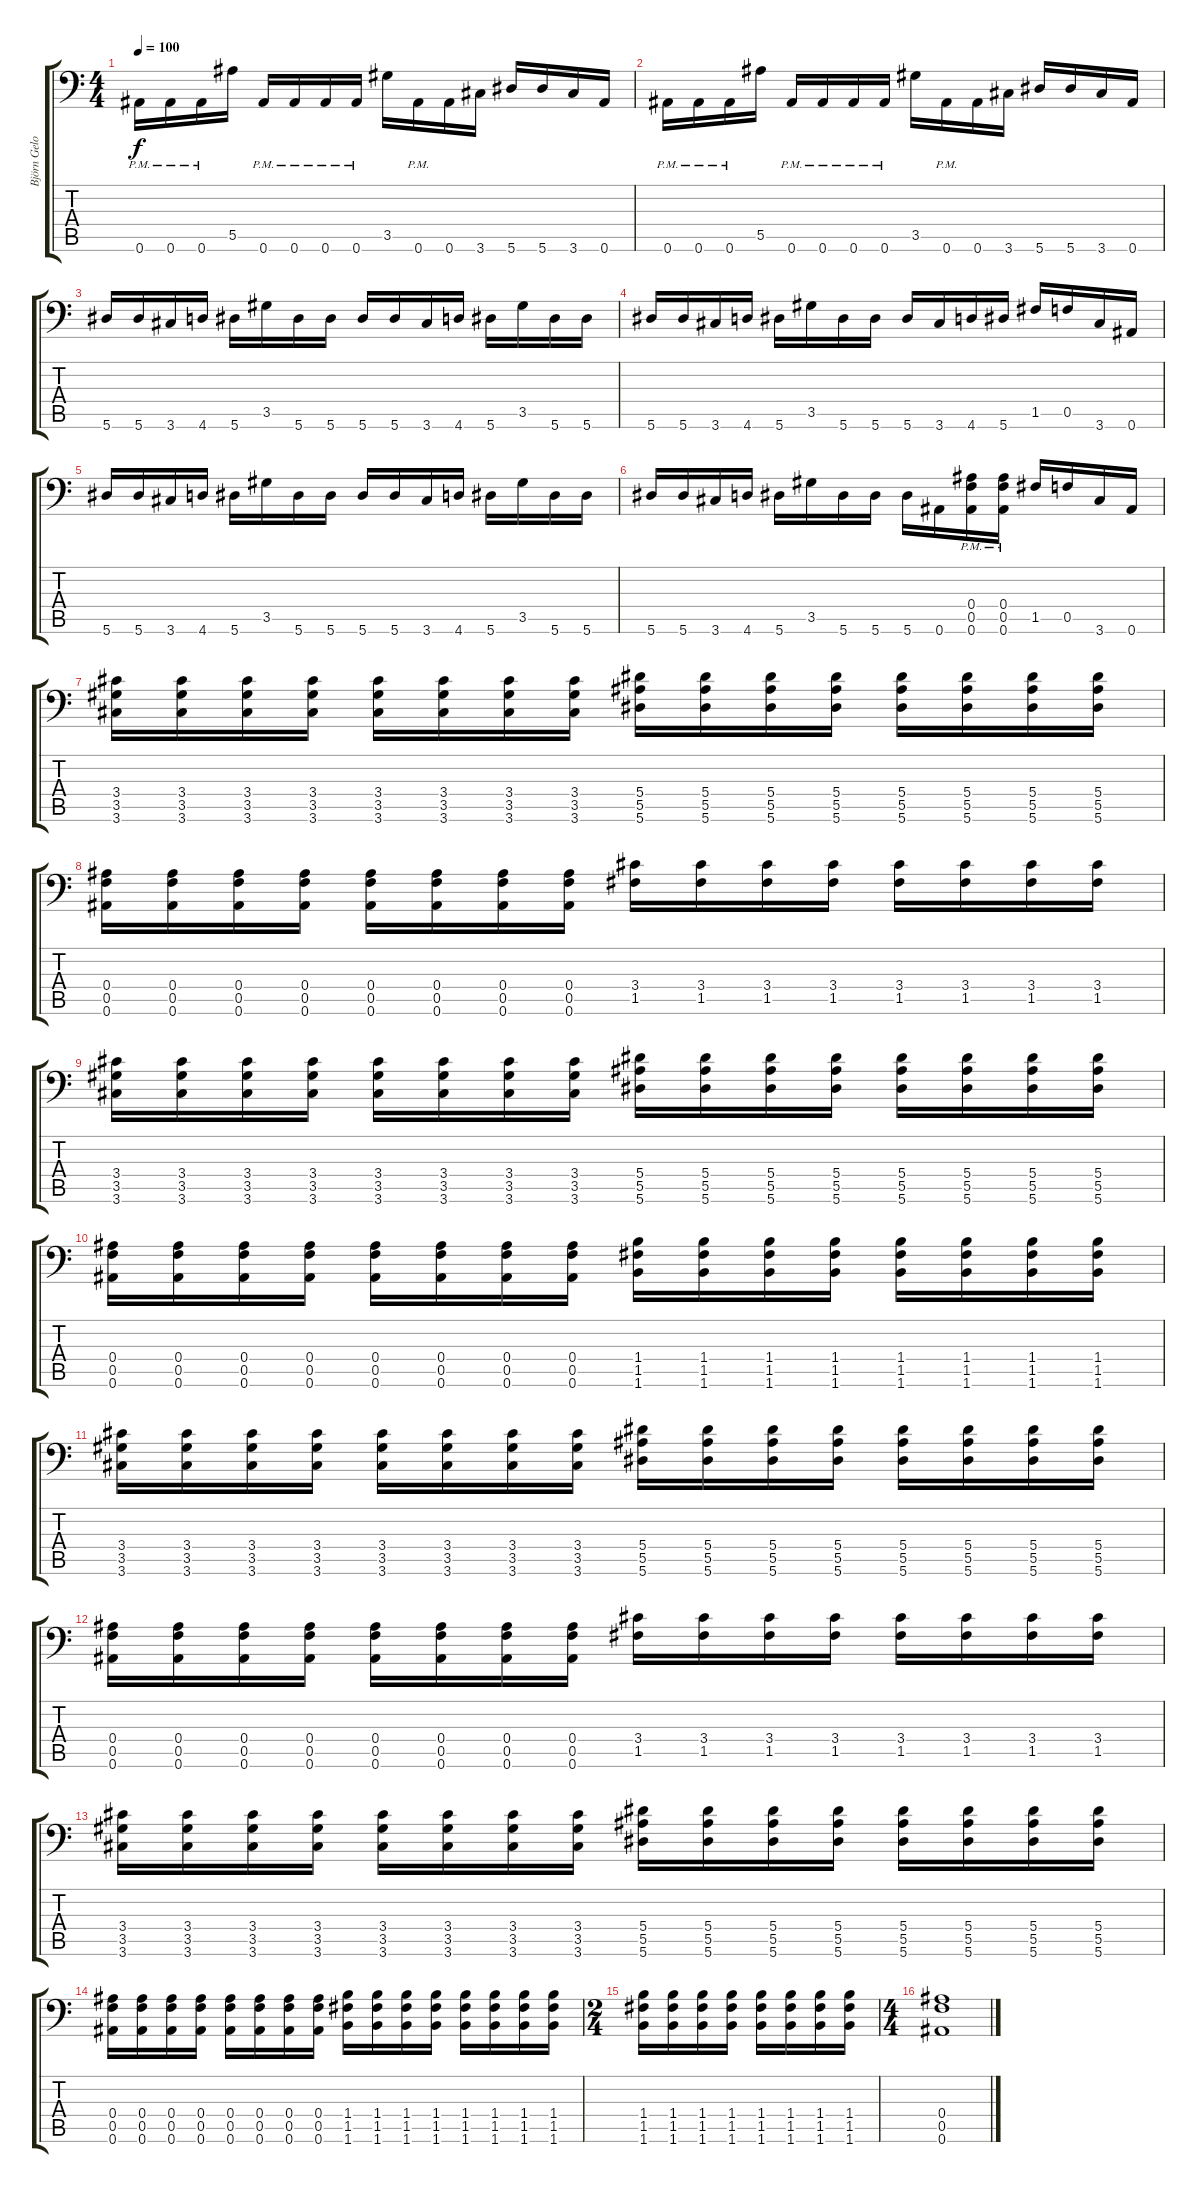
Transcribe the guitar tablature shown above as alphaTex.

\track ("Björn Gelotte" "Björn Gelo") {instrument distortionguitar}
\staff {score tabs}
\tuning (C4 G3 Eb3 Bb2 F2 Bb1) {hide}
\ts (4 4)
\tempo 100
\clef f4
\ks c
0.6{pm}.16{dy f} 0.6{pm}.16 0.6{pm}.16 5.5.16 0.6{pm}.16 0.6{pm}.16 0.6{pm}.16 0.6{pm}.16 3.5.16 0.6{pm}.16 0.6.16 3.6.16 5.6.16 5.6.16 3.6.16 0.6.16 |
0.6{pm}.16 0.6{pm}.16 0.6{pm}.16 5.5.16 0.6{pm}.16 0.6{pm}.16 0.6{pm}.16 0.6{pm}.16 3.5.16 0.6{pm}.16 0.6.16 3.6.16 5.6.16 5.6.16 3.6.16 0.6.16 |
5.6.16 5.6.16 3.6.16 4.6.16 5.6.16 3.5.16 5.6.16 5.6.16 5.6.16 5.6.16 3.6.16 4.6.16 5.6.16 3.5.16 5.6.16 5.6.16 |
5.6.16 5.6.16 3.6.16 4.6.16 5.6.16 3.5.16 5.6.16 5.6.16 5.6.16 3.6.16 4.6.16 5.6.16 1.5.16 0.5.16 3.6.16 0.6.16 |
5.6.16 5.6.16 3.6.16 4.6.16 5.6.16 3.5.16 5.6.16 5.6.16 5.6.16 5.6.16 3.6.16 4.6.16 5.6.16 3.5.16 5.6.16 5.6.16 |
5.6.16 5.6.16 3.6.16 4.6.16 5.6.16 3.5.16 5.6.16 5.6.16 5.6.16 0.6.16 (0.4{pm} 0.5{pm} 0.6{pm}).16 (0.4{pm} 0.5{pm} 0.6{pm}).16 1.5.16 0.5.16 3.6.16 0.6.16 |
(3.4 3.5 3.6).16 (3.4 3.5 3.6).16 (3.4 3.5 3.6).16 (3.4 3.5 3.6).16 (3.4 3.5 3.6).16 (3.4 3.5 3.6).16 (3.4 3.5 3.6).16 (3.4 3.5 3.6).16 (5.4 5.5 5.6).16 (5.4 5.5 5.6).16 (5.4 5.5 5.6).16 (5.4 5.5 5.6).16 (5.4 5.5 5.6).16 (5.4 5.5 5.6).16 (5.4 5.5 5.6).16 (5.4 5.5 5.6).16 |
(0.4 0.5 0.6).16 (0.4 0.5 0.6).16 (0.4 0.5 0.6).16 (0.4 0.5 0.6).16 (0.4 0.5 0.6).16 (0.4 0.5 0.6).16 (0.4 0.5 0.6).16 (0.4 0.5 0.6).16 (3.4 1.5).16 (3.4 1.5).16 (3.4 1.5).16 (3.4 1.5).16 (3.4 1.5).16 (3.4 1.5).16 (3.4 1.5).16 (3.4 1.5).16 |
(3.4 3.5 3.6).16 (3.4 3.5 3.6).16 (3.4 3.5 3.6).16 (3.4 3.5 3.6).16 (3.4 3.5 3.6).16 (3.4 3.5 3.6).16 (3.4 3.5 3.6).16 (3.4 3.5 3.6).16 (5.4 5.5 5.6).16 (5.4 5.5 5.6).16 (5.4 5.5 5.6).16 (5.4 5.5 5.6).16 (5.4 5.5 5.6).16 (5.4 5.5 5.6).16 (5.4 5.5 5.6).16 (5.4 5.5 5.6).16 |
(0.4 0.5 0.6).16 (0.4 0.5 0.6).16 (0.4 0.5 0.6).16 (0.4 0.5 0.6).16 (0.4 0.5 0.6).16 (0.4 0.5 0.6).16 (0.4 0.5 0.6).16 (0.4 0.5 0.6).16 (1.4 1.5 1.6).16 (1.4 1.5 1.6).16 (1.4 1.5 1.6).16 (1.4 1.5 1.6).16 (1.4 1.5 1.6).16 (1.4 1.5 1.6).16 (1.4 1.5 1.6).16 (1.4 1.5 1.6).16 |
(3.4 3.5 3.6).16 (3.4 3.5 3.6).16 (3.4 3.5 3.6).16 (3.4 3.5 3.6).16 (3.4 3.5 3.6).16 (3.4 3.5 3.6).16 (3.4 3.5 3.6).16 (3.4 3.5 3.6).16 (5.4 5.5 5.6).16 (5.4 5.5 5.6).16 (5.4 5.5 5.6).16 (5.4 5.5 5.6).16 (5.4 5.5 5.6).16 (5.4 5.5 5.6).16 (5.4 5.5 5.6).16 (5.4 5.5 5.6).16 |
(0.4 0.5 0.6).16 (0.4 0.5 0.6).16 (0.4 0.5 0.6).16 (0.4 0.5 0.6).16 (0.4 0.5 0.6).16 (0.4 0.5 0.6).16 (0.4 0.5 0.6).16 (0.4 0.5 0.6).16 (3.4 1.5).16 (3.4 1.5).16 (3.4 1.5).16 (3.4 1.5).16 (3.4 1.5).16 (3.4 1.5).16 (3.4 1.5).16 (3.4 1.5).16 |
(3.4 3.5 3.6).16 (3.4 3.5 3.6).16 (3.4 3.5 3.6).16 (3.4 3.5 3.6).16 (3.4 3.5 3.6).16 (3.4 3.5 3.6).16 (3.4 3.5 3.6).16 (3.4 3.5 3.6).16 (5.4 5.5 5.6).16 (5.4 5.5 5.6).16 (5.4 5.5 5.6).16 (5.4 5.5 5.6).16 (5.4 5.5 5.6).16 (5.4 5.5 5.6).16 (5.4 5.5 5.6).16 (5.4 5.5 5.6).16 |
(0.4 0.5 0.6).16 (0.4 0.5 0.6).16 (0.4 0.5 0.6).16 (0.4 0.5 0.6).16 (0.4 0.5 0.6).16 (0.4 0.5 0.6).16 (0.4 0.5 0.6).16 (0.4 0.5 0.6).16 (1.4 1.5 1.6).16 (1.4 1.5 1.6).16 (1.4 1.5 1.6).16 (1.4 1.5 1.6).16 (1.4 1.5 1.6).16 (1.4 1.5 1.6).16 (1.4 1.5 1.6).16 (1.4 1.5 1.6).16 |
\ts (2 4)
(1.4 1.5 1.6).16 (1.4 1.5 1.6).16 (1.4 1.5 1.6).16 (1.4 1.5 1.6).16 (1.4 1.5 1.6).16 (1.4 1.5 1.6).16 (1.4 1.5 1.6).16 (1.4 1.5 1.6).16 |
\ts (4 4)
(0.4 0.5 0.6).1
